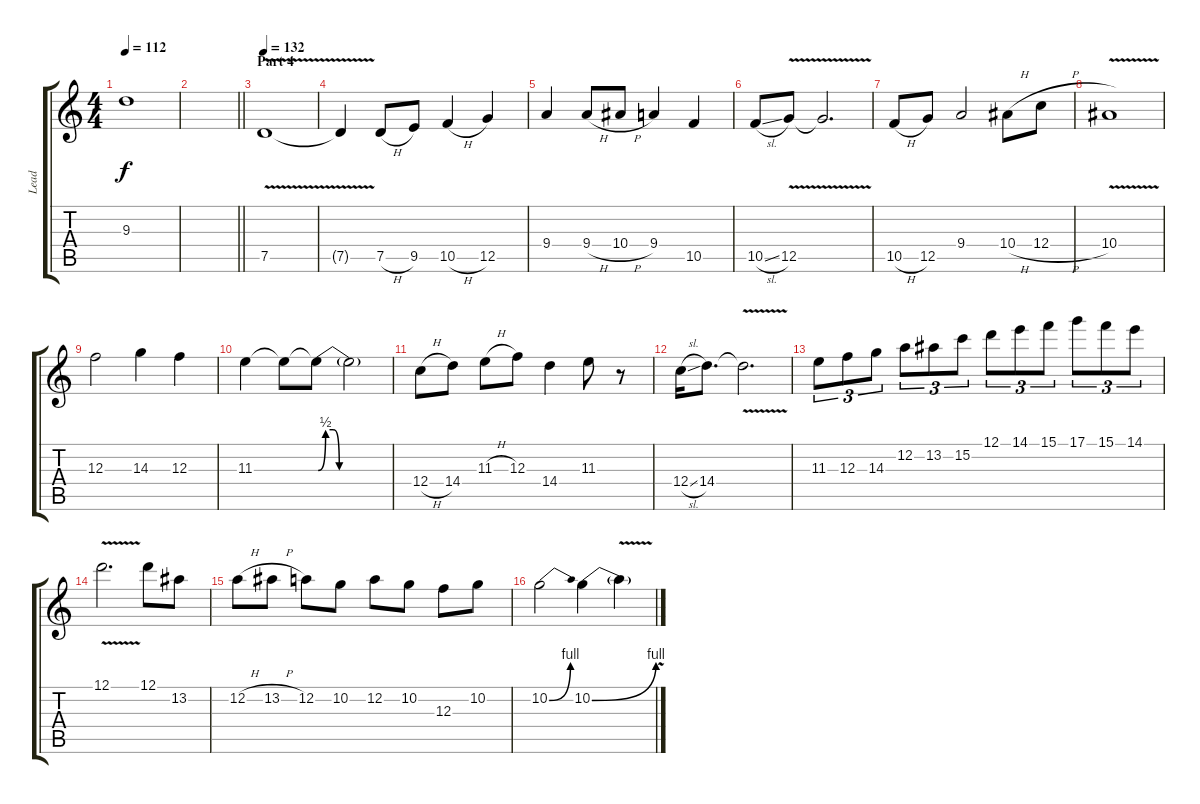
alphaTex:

\track ("Lead" "Lead") {instrument distortionguitar}
\staff {score tabs}
\tuning (D4 A3 F3 C3 G2 D2) {hide}
\ts (4 4)
\tempo 112
\clef g2
\ks c
9.3{t}.1{dy f} |
\barLineRight lightlight
|
\section ("" "Part 4")
\tempo 132
7.5{v}.1{volume 13} |
7.5{t}.4 7.5{h}.8 9.5.8 10.5{h}.4 12.5.4 |
9.4.4 9.4{h}.8 10.4{h}.8 9.4.4 10.5.4 |
10.5{sl}.8 12.5{v}.8 12.5{t}.2{d} |
10.5{h}.8 12.5.8 9.4.2 10.4{h}.8 12.4{h}.8 |
10.4{v}.1 |
12.3.2 14.3.4 12.3.4 |
11.3.4 11.3{t}.8 11.3{be (custom 0 0 6 2 12 2 17 0 20 0 26 0 30 0 60 0) t}.8 11.3{t}.2 |
12.4{h}.8 14.4.8 11.3{h}.8 12.3.8 14.4.4 11.3.8 r.8 |
12.4{sl}.16 14.4.8{d} 14.4{v t}.2{d} |
11.3.8{tu (3 2)} 12.3.8{tu (3 2)} 14.3.8{tu (3 2)} 12.2.8{tu (3 2)} 13.2.8{tu (3 2)} 15.2.8{tu (3 2)} 12.1.8{tu (3 2)} 14.1.8{tu (3 2)} 15.1.8{tu (3 2)} 17.1.8{tu (3 2)} 15.1.8{tu (3 2)} 14.1.8{tu (3 2)} |
12.1{v}.2{d} 12.1.8 13.2.8 |
12.2{h}.8 13.2{h}.8 12.2.8 10.2.8 12.2.8 10.2.8 12.3.8 10.2.8 |
10.2{be (bend 0 0 60 4)}.2 10.2{be (bend 0 0 60 4)}.4 10.2{v t}.4
